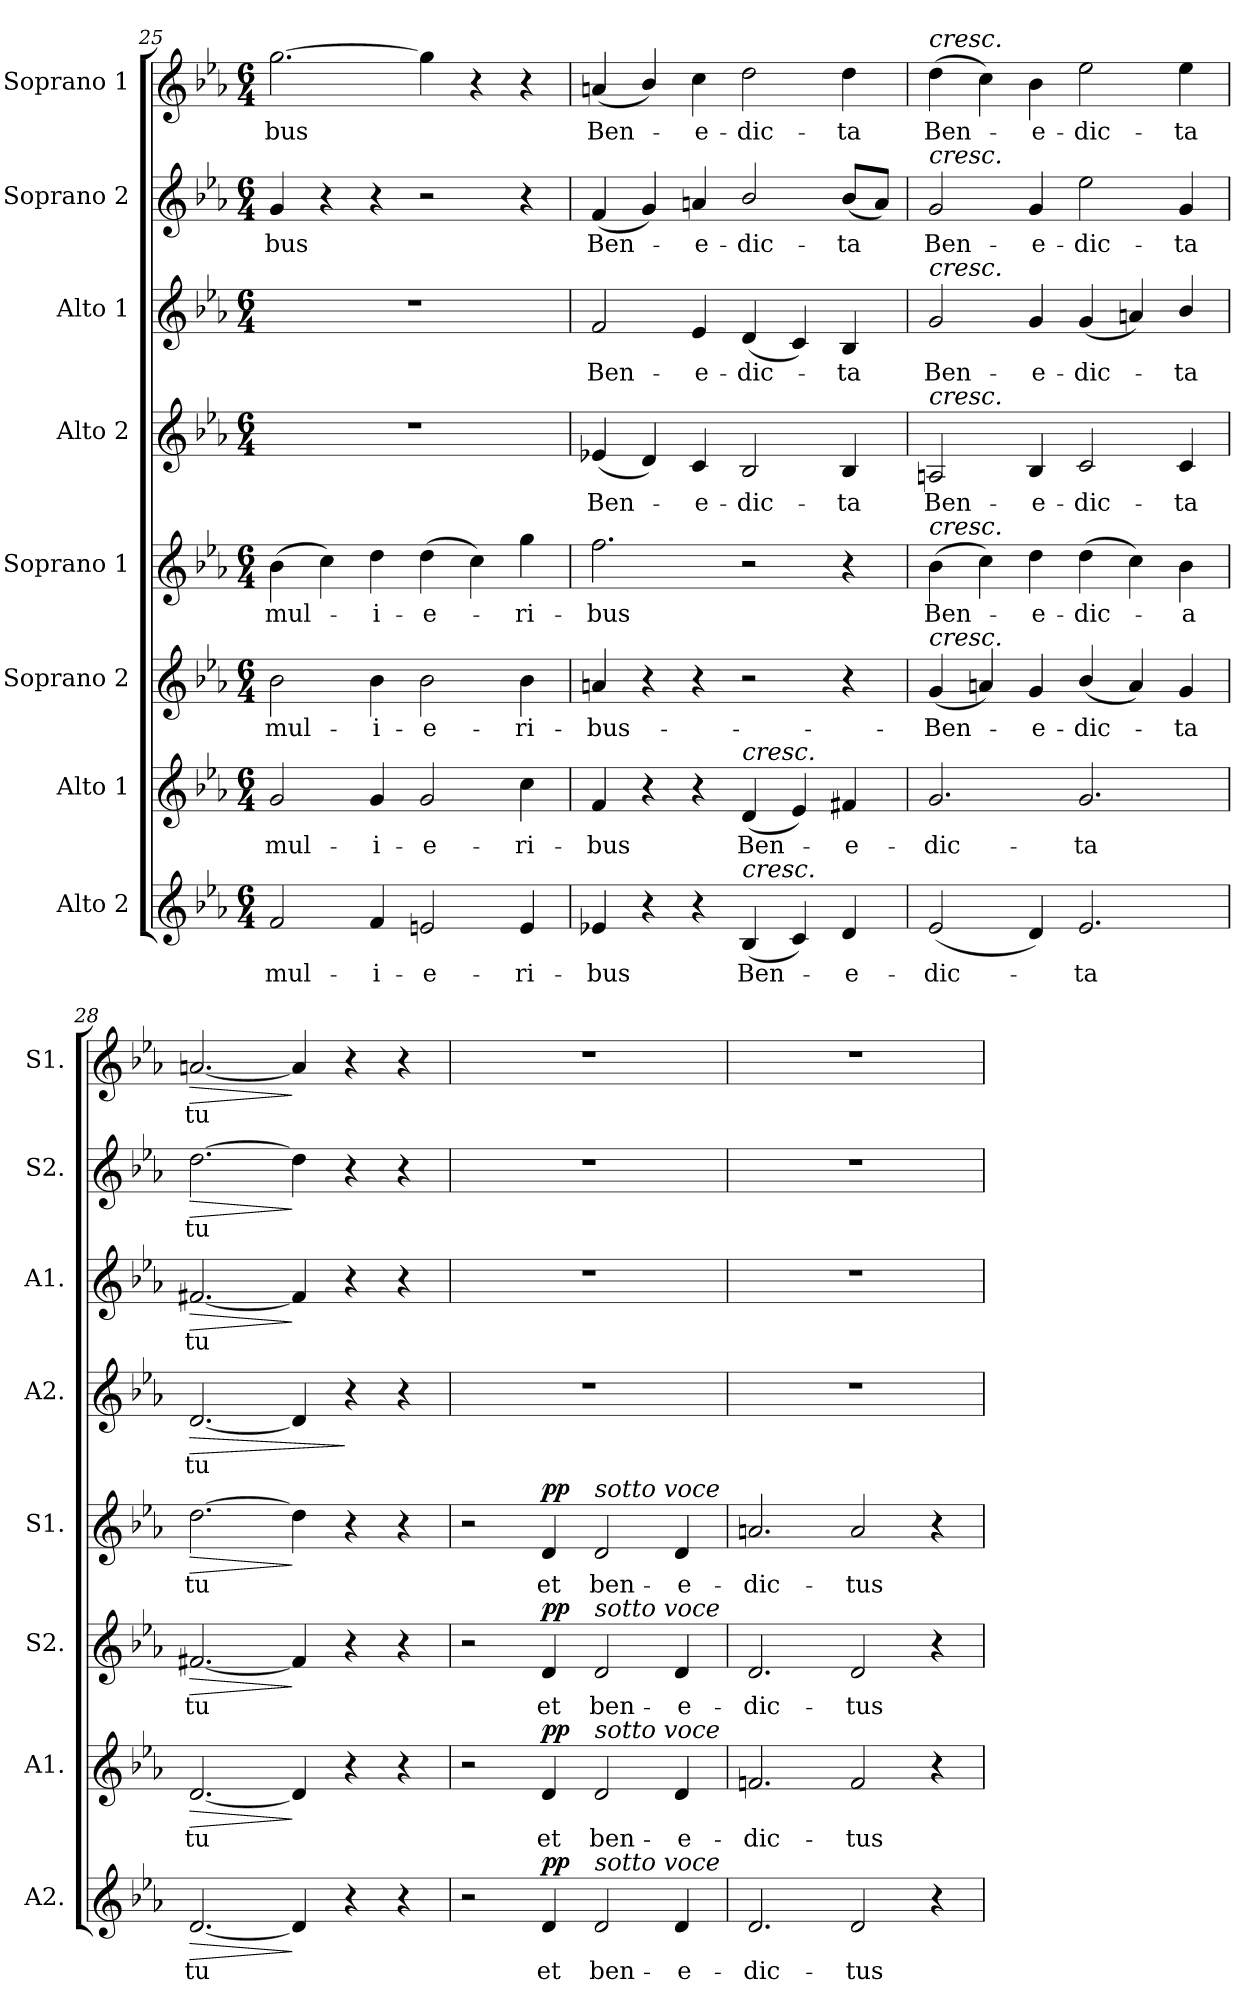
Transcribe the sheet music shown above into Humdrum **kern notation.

**kern	**text	**dynam	**kern	**text	**dynam	**kern	**text	**dynam	**kern	**text	**dynam	**kern	**text	**dynam	**kern	**text	**dynam	**kern	**text	**dynam	**kern	**text	**dynam
*part8	*part8	*part8	*part7	*part7	*part7	*part6	*part6	*part6	*part5	*part5	*part5	*part4	*part4	*part4	*part3	*part3	*part3	*part2	*part2	*part2	*part1	*part1	*part1
*staff8	*staff8	*staff8	*staff7	*staff7	*staff7	*staff6	*staff6	*staff6	*staff5	*staff5	*staff5	*staff4	*staff4	*staff4	*staff3	*staff3	*staff3	*staff2	*staff2	*staff2	*staff1	*staff1	*staff1
*I"Alto 2	*	*	*I"Alto 1	*	*	*I"Soprano 2	*	*	*I"Soprano 1	*	*	*I"Alto 2	*	*	*I"Alto 1	*	*	*I"Soprano 2	*	*	*I"Soprano 1	*	*
*I'A2.	*	*	*I'A1.	*	*	*I'S2.	*	*	*I'S1.	*	*	*I'A2.	*	*	*I'A1.	*	*	*I'S2.	*	*	*I'S1.	*	*
*clefG2	*	*	*clefG2	*	*	*clefG2	*	*	*clefG2	*	*	*clefG2	*	*	*clefG2	*	*	*clefG2	*	*	*clefG2	*	*
*k[b-e-a-]	*	*	*k[b-e-a-]	*	*	*k[b-e-a-]	*	*	*k[b-e-a-]	*	*	*k[b-e-a-]	*	*	*k[b-e-a-]	*	*	*k[b-e-a-]	*	*	*k[b-e-a-]	*	*
*E-:	*	*	*E-:	*	*	*E-:	*	*	*E-:	*	*	*E-:	*	*	*E-:	*	*	*E-:	*	*	*E-:	*	*
*M6/4	*	*	*M6/4	*	*	*M6/4	*	*	*M6/4	*	*	*M6/4	*	*	*M6/4	*	*	*M6/4	*	*	*M6/4	*	*
=25	=25	=25	=25	=25	=25	=25	=25	=25	=25	=25	=25	=25	=25	=25	=25	=25	=25	=25	=25	=25	=25	=25	=25
!	!LO:LY:b:color=#000000	!	!	!	!	!	!	!	!	!	!	!	!	!	!	!	!	!	!	!	!	!	!
!	!	!	!	!LO:LY:b:color=#000000	!	!	!	!	!	!	!	!	!	!	!	!	!	!	!	!	!	!	!
!	!	!	!	!	!	!	!LO:LY:b:color=#000000	!	!	!	!	!	!	!	!	!	!	!	!	!	!	!	!
!	!	!	!	!	!	!	!	!	!	!LO:LY:b:color=#000000	!	!LO:N:vis=1	!	!	!LO:N:vis=1	!	!	!	!	!	!	!	!
!	!	!	!	!	!	!	!	!	!	!	!	!	!	!	!	!	!	!	!LO:LY:b:color=#000000	!	!	!	!
!	!	!	!	!	!	!	!	!	!	!	!	!	!	!	!	!	!	!	!	!	!	!LO:LY:b:color=#000000	!
2fi/	mul-	.	2gi/	mul-	.	2b-i\	mul-	.	(4b-i\	-mul-	.	1.r	.	.	1.r	.	.	4gi/	-bus	.	[2.ggi\	-bus	.
.	.	.	.	.	.	.	.	.	4cci\)	.	.	.	.	.	.	.	.	4r	.	.	.	.	.
!	!LO:LY:b:color=#000000	!	!	!	!	!	!	!	!	!	!	!	!	!	!	!	!	!	!	!	!	!	!
!	!	!	!	!LO:LY:b:color=#000000	!	!	!	!	!	!	!	!	!	!	!	!	!	!	!	!	!	!	!
!	!	!	!	!	!	!	!LO:LY:b:color=#000000	!	!	!	!	!	!	!	!	!	!	!	!	!	!	!	!
!	!	!	!	!	!	!	!	!	!	!LO:LY:b:color=#000000	!	!	!	!	!	!	!	!	!	!	!	!	!
4fi/	-i-	.	4gi/	-i-	.	4b-i\	-i-	.	4ddi\	-i-	.	.	.	.	.	.	.	4r	.	.	.	.	.
!	!LO:LY:b:color=#000000	!	!	!	!	!	!	!	!	!	!	!	!	!	!	!	!	!	!	!	!	!	!
!	!	!	!	!LO:LY:b:color=#000000	!	!	!	!	!	!	!	!	!	!	!	!	!	!	!	!	!	!	!
!	!	!	!	!	!	!	!LO:LY:b:color=#000000	!	!	!	!	!	!	!	!	!	!	!	!	!	!	!	!
!	!	!	!	!	!	!	!	!	!	!LO:LY:b:color=#000000	!	!	!	!	!	!	!	!	!	!	!	!	!
2eni/	-e-	.	2gi/	-e-	.	2b-i\	-e-	.	(4ddi\	-e-	.	.	.	.	.	.	.	2r	.	.	4ggi\]	.	.
.	.	.	.	.	.	.	.	.	4cci\)	.	.	.	.	.	.	.	.	.	.	.	4r	.	.
!	!LO:LY:b:color=#000000	!	!	!	!	!	!	!	!	!	!	!	!	!	!	!	!	!	!	!	!	!	!
!	!	!	!	!LO:LY:b:color=#000000	!	!	!	!	!	!	!	!	!	!	!	!	!	!	!	!	!	!	!
!	!	!	!	!	!	!	!LO:LY:b:color=#000000	!	!	!	!	!	!	!	!	!	!	!	!	!	!	!	!
!	!	!	!	!	!	!	!	!	!	!LO:LY:b:color=#000000	!	!	!	!	!	!	!	!	!	!	!	!	!
4ei/	-ri-	.	4cci\	-ri-	.	4b-i\	-ri-	.	4ggi\	-ri-	.	.	.	.	.	.	.	4r	.	.	4r	.	.
=26	=26	=26	=26	=26	=26	=26	=26	=26	=26	=26	=26	=26	=26	=26	=26	=26	=26	=26	=26	=26	=26	=26	=26
!	!LO:LY:b:color=#000000	!	!	!	!	!	!	!	!	!	!	!	!	!	!	!	!	!	!	!	!	!	!
!	!	!	!	!LO:LY:b:color=#000000	!	!	!	!	!	!	!	!	!	!	!	!	!	!	!	!	!	!	!
!	!	!	!	!	!	!	!LO:LY:b:color=#000000	!	!	!	!	!	!	!	!	!	!	!	!	!	!	!	!
!	!	!	!	!	!	!	!	!	!	!LO:LY:b:color=#000000	!	!	!	!	!	!	!	!	!	!	!	!	!
!	!	!	!	!	!	!	!	!	!	!	!	!	!LO:LY:b:color=#000000	!	!	!	!	!	!	!	!	!	!
!	!	!	!	!	!	!	!	!	!	!	!	!	!	!	!	!LO:LY:b:color=#000000	!	!	!	!	!	!	!
!	!	!	!	!	!	!	!	!	!	!	!	!	!	!	!	!	!	!	!LO:LY:b:color=#000000	!	!	!	!
!	!	!	!	!	!	!	!	!	!	!	!	!	!	!	!	!	!	!	!	!	!	!LO:LY:b:color=#000000	!
4e-Xi/	-bus	.	4fi/	-bus	.	4ani/	-bus-	.	2.ffi\	-bus	.	(4e-Xi/	Ben-	.	2fi/	Ben-	.	(4fi/	Ben-	.	(4ani/	Ben-	.
4r	.	.	4r	.	.	4r	.	.	.	.	.	4di/)	.	.	.	.	.	4gi/)	.	.	4b-i/)	.	.
!	!	!	!	!	!	!	!	!	!	!	!	!	!LO:LY:b:color=#000000	!	!	!	!	!	!	!	!	!	!
!	!	!	!	!	!	!	!	!	!	!	!	!	!	!	!	!LO:LY:b:color=#000000	!	!	!	!	!	!	!
!	!	!	!	!	!	!	!	!	!	!	!	!	!	!	!	!	!	!	!LO:LY:b:color=#000000	!	!	!	!
!	!	!	!	!	!	!	!	!	!	!	!	!	!	!	!	!	!	!	!	!	!	!LO:LY:b:color=#000000	!
4r	.	.	4r	.	.	4r	.	.	.	.	.	4ci/	-e-	.	4e-i/	-e-	.	4ani/	-e-	.	4cci\	-e-	.
!	!LO:LY:b:color=#000000	!	!	!	!	!	!	!	!	!	!	!	!	!	!	!	!	!	!	!	!	!	!
!	!	!	!	!LO:LY:b:color=#000000	!	!	!	!	!	!	!	!	!	!	!	!	!	!	!	!	!	!	!
!	!	!	!	!	!	!	!	!	!	!	!	!	!LO:LY:b:color=#000000	!	!	!	!	!	!	!	!	!	!
!	!	!	!	!	!	!	!	!	!	!	!	!	!	!	!	!LO:LY:b:color=#000000	!	!	!	!	!	!	!
!	!	!	!	!	!	!	!	!	!	!	!	!	!	!	!	!	!	!	!LO:LY:b:color=#000000	!	!	!	!
!	!	!	!LO:TX:a:i:t=cresc.	!	!	!	!	!	!	!	!	!	!	!	!	!	!	!	!	!	!	!	!
!LO:TX:a:i:t=cresc.	!	!	!	!	!	!	!	!	!	!	!	!	!	!	!	!	!	!	!	!	!	!	!
!	!	!	!	!	!	!	!	!	!	!	!	!	!	!	!	!	!	!	!	!	!	!LO:LY:b:color=#000000	!
(4B-i/	Ben-	.	(4di/	Ben-	.	2r	.	.	2r	.	.	2B-i/	-dic-	.	(4di/	-dic-	.	2b-i/	-dic-	.	2ddi\	-dic-	.
4ci/)	.	.	4e-i/)	.	.	.	.	.	.	.	.	.	.	.	4ci/)	.	.	.	.	.	.	.	.
!	!LO:LY:b:color=#000000	!	!	!	!	!	!	!	!	!	!	!	!	!	!	!	!	!	!	!	!	!	!
!	!	!	!	!LO:LY:b:color=#000000	!	!	!	!	!	!	!	!	!	!	!	!	!	!	!	!	!	!	!
!	!	!	!	!	!	!	!	!	!	!	!	!	!LO:LY:b:color=#000000	!	!	!	!	!	!	!	!	!	!
!	!	!	!	!	!	!	!	!	!	!	!	!	!	!	!	!LO:LY:b:color=#000000	!	!	!	!	!	!	!
!	!	!	!	!	!	!	!	!	!	!	!	!	!	!	!	!	!	!	!LO:LY:b:color=#000000	!	!	!	!
!	!	!	!	!	!	!	!	!	!	!	!	!	!	!	!	!	!	!	!	!	!	!LO:LY:b:color=#000000	!
4di/	-e-	.	4f#Xi/	-e-	.	4r	.	.	4r	.	.	4B-i/	-ta	.	4B-i/	-ta	.	(8b-i/L	-ta	.	4ddi\	-ta	.
.	.	.	.	.	.	.	.	.	.	.	.	.	.	.	.	.	.	8ai/J)	.	.	.	.	.
=27	=27	=27	=27	=27	=27	=27	=27	=27	=27	=27	=27	=27	=27	=27	=27	=27	=27	=27	=27	=27	=27	=27	=27
!	!LO:LY:b:color=#000000	!	!	!	!	!	!	!	!	!	!	!	!	!	!	!	!	!	!	!	!	!	!
!	!	!	!	!LO:LY:b:color=#000000	!	!	!	!	!	!	!	!	!	!	!	!	!	!	!	!	!	!	!
!	!	!	!	!	!	!	!LO:LY:b:color=#000000	!	!	!	!	!	!	!	!	!	!	!	!	!	!	!	!
!	!	!	!	!	!	!	!	!	!	!LO:LY:b:color=#000000	!	!	!	!	!	!	!	!	!	!	!	!	!
!	!	!	!	!	!	!	!	!	!	!	!	!	!LO:LY:b:color=#000000	!	!	!	!	!	!	!	!	!	!
!	!	!	!	!	!	!	!	!	!	!	!	!	!	!	!	!LO:LY:b:color=#000000	!	!	!	!	!	!	!
!	!	!	!	!	!	!	!	!	!	!	!	!	!	!	!	!	!	!	!LO:LY:b:color=#000000	!	!	!	!
!	!	!	!	!	!	!	!	!	!	!	!	!	!	!	!	!	!	!	!	!	!LO:TX:a:i:t=cresc.	!	!
!	!	!	!	!	!	!	!	!	!	!	!	!	!	!	!	!	!	!LO:TX:a:i:t=cresc.	!	!	!	!	!
!	!	!	!	!	!	!	!	!	!	!	!	!	!	!	!LO:TX:a:i:t=cresc.	!	!	!	!	!	!	!	!
!	!	!	!	!	!	!	!	!	!	!	!	!LO:TX:a:i:t=cresc.	!	!	!	!	!	!	!	!	!	!	!
!	!	!	!	!	!	!	!	!	!LO:TX:a:i:t=cresc.	!	!	!	!	!	!	!	!	!	!	!	!	!	!
!	!	!	!	!	!	!LO:TX:a:i:t=cresc.	!	!	!	!	!	!	!	!	!	!	!	!	!	!	!	!	!
!	!	!	!	!	!	!	!	!	!	!	!	!	!	!	!	!	!	!	!	!	!	!LO:LY:b:color=#000000	!
(2e-i/	-dic-	.	2.gi/	-dic-	.	(4gi/	-Ben-	.	(4b-i\	Ben-	.	2Ani/	Ben-	.	2gi/	Ben-	.	2gi/	Ben-	.	(4ddi\	Ben-	.
.	.	.	.	.	.	4ani/)	.	.	4cci\)	.	.	.	.	.	.	.	.	.	.	.	4cci\)	.	.
!	!	!	!	!	!	!	!LO:LY:b:color=#000000	!	!	!	!	!	!	!	!	!	!	!	!	!	!	!	!
!	!	!	!	!	!	!	!	!	!	!LO:LY:b:color=#000000	!	!	!	!	!	!	!	!	!	!	!	!	!
!	!	!	!	!	!	!	!	!	!	!	!	!	!LO:LY:b:color=#000000	!	!	!	!	!	!	!	!	!	!
!	!	!	!	!	!	!	!	!	!	!	!	!	!	!	!	!LO:LY:b:color=#000000	!	!	!	!	!	!	!
!	!	!	!	!	!	!	!	!	!	!	!	!	!	!	!	!	!	!	!LO:LY:b:color=#000000	!	!	!	!
!	!	!	!	!	!	!	!	!	!	!	!	!	!	!	!	!	!	!	!	!	!	!LO:LY:b:color=#000000	!
4di/)	.	.	.	.	.	4gi/	-e-	.	4ddi\	-e-	.	4B-i/	-e-	.	4gi/	-e-	.	4gi/	-e-	.	4b-i\	-e-	.
!	!LO:LY:b:color=#000000	!	!	!	!	!	!	!	!	!	!	!	!	!	!	!	!	!	!	!	!	!	!
!	!	!	!	!LO:LY:b:color=#000000	!	!	!	!	!	!	!	!	!	!	!	!	!	!	!	!	!	!	!
!	!	!	!	!	!	!	!LO:LY:b:color=#000000	!	!	!	!	!	!	!	!	!	!	!	!	!	!	!	!
!	!	!	!	!	!	!	!	!	!	!LO:LY:b:color=#000000	!	!	!	!	!	!	!	!	!	!	!	!	!
!	!	!	!	!	!	!	!	!	!	!	!	!	!LO:LY:b:color=#000000	!	!	!	!	!	!	!	!	!	!
!	!	!	!	!	!	!	!	!	!	!	!	!	!	!	!	!LO:LY:b:color=#000000	!	!	!	!	!	!	!
!	!	!	!	!	!	!	!	!	!	!	!	!	!	!	!	!	!	!	!LO:LY:b:color=#000000	!	!	!	!
!	!	!	!	!	!	!	!	!	!	!	!	!	!	!	!	!	!	!	!	!	!	!LO:LY:b:color=#000000	!
2.e-i/	-ta	.	2.gi/	-ta	.	(4b-i/	-dic-	.	(4ddi\	-dic-	.	2ci/	-dic-	.	(4gi/	-dic-	.	2ee-i\	-dic-	.	2ee-i\	-dic-	.
.	.	.	.	.	.	4ai/)	.	.	4cci\)	.	.	.	.	.	4ani/)	.	.	.	.	.	.	.	.
!	!	!	!	!	!	!	!LO:LY:b:color=#000000	!	!	!	!	!	!	!	!	!	!	!	!	!	!	!	!
!	!	!	!	!	!	!	!	!	!	!LO:LY:b:color=#000000	!	!	!	!	!	!	!	!	!	!	!	!	!
!	!	!	!	!	!	!	!	!	!	!	!	!	!LO:LY:b:color=#000000	!	!	!	!	!	!	!	!	!	!
!	!	!	!	!	!	!	!	!	!	!	!	!	!	!	!	!LO:LY:b:color=#000000	!	!	!	!	!	!	!
!	!	!	!	!	!	!	!	!	!	!	!	!	!	!	!	!	!	!	!LO:LY:b:color=#000000	!	!	!	!
!	!	!	!	!	!	!	!	!	!	!	!	!	!	!	!	!	!	!	!	!	!	!LO:LY:b:color=#000000	!
.	.	.	.	.	.	4gi/	-ta	.	4b-i\	-a	.	4ci/	-ta	.	4b-i/	-ta	.	4gi/	-ta	.	4ee-i\	-ta	.
=28	=28	=28	=28	=28	=28	=28	=28	=28	=28	=28	=28	=28	=28	=28	=28	=28	=28	=28	=28	=28	=28	=28	=28
!	!LO:LY:b:color=#000000	!LO:HP:b	!	!	!	!	!	!	!	!	!	!	!	!	!	!	!	!	!	!	!	!	!
!	!	!	!	!LO:LY:b:color=#000000	!LO:HP:b	!	!	!	!	!	!	!	!	!	!	!	!	!	!	!	!	!	!
!	!	!	!	!	!	!	!LO:LY:b:color=#000000	!LO:HP:b	!	!	!	!	!	!	!	!	!	!	!	!	!	!	!
!	!	!	!	!	!	!	!	!	!	!LO:LY:b:color=#000000	!LO:HP:b	!	!	!	!	!	!	!	!	!	!	!	!
!	!	!	!	!	!	!	!	!	!	!	!	!	!LO:LY:b:color=#000000	!LO:HP:b	!	!	!	!	!	!	!	!	!
!	!	!	!	!	!	!	!	!	!	!	!	!	!	!	!	!LO:LY:b:color=#000000	!LO:HP:b	!	!	!	!	!	!
!	!	!	!	!	!	!	!	!	!	!	!	!	!	!	!	!	!	!	!LO:LY:b:color=#000000	!LO:HP:b	!	!	!
!	!	!	!	!	!	!	!	!	!	!	!	!	!	!	!	!	!	!	!	!	!	!LO:LY:b:color=#000000	!LO:HP:b
[2.di/	tu	>	[2.di/	tu	>	[2.f#Xi/	tu	>	[2.ddi\	tu	>	[2.di/	tu	>	[2.f#Xi/	tu	>	[2.ddi\	tu	>	[2.ani/	tu	>
4di/]	.	]	4di/]	.	]	4f#i/]	.	]	4ddi\]	.	]	4di/]	.	.	4f#i/]	.	]	4ddi\]	.	]	4ai/]	.	]
4r	.	.	4r	.	.	4r	.	.	4r	.	.	4r	.	]	4r	.	.	4r	.	.	4r	.	.
4r	.	.	4r	.	.	4r	.	.	4r	.	.	4r	.	.	4r	.	.	4r	.	.	4r	.	.
!!LO:PB:g=z
=29	=29	=29	=29	=29	=29	=29	=29	=29	=29	=29	=29	=29	=29	=29	=29	=29	=29	=29	=29	=29	=29	=29	=29
!	!	!	!	!	!	!	!	!	!	!	!	!LO:N:vis=1	!	!	!LO:N:vis=1	!	!	!LO:N:vis=1	!	!	!LO:N:vis=1	!	!
2r	.	.	2r	.	.	2r	.	.	2r	.	.	1.r	.	.	1.r	.	.	1.r	.	.	1.r	.	.
!	!LO:LY:b:color=#000000	!	!	!	!	!	!	!	!	!	!	!	!	!	!	!	!	!	!	!	!	!	!
!	!	!	!	!LO:LY:b:color=#000000	!	!	!	!	!	!	!	!	!	!	!	!	!	!	!	!	!	!	!
!	!	!	!	!	!	!	!LO:LY:b:color=#000000	!	!	!	!	!	!	!	!	!	!	!	!	!	!	!	!
!	!	!	!	!	!	!	!	!	!	!LO:LY:b:color=#000000	!	!	!	!	!	!	!	!	!	!	!	!	!
4di/	et	pp	4di/	et	pp	4di/	et	pp	4di/	et	pp	.	.	.	.	.	.	.	.	.	.	.	.
!	!LO:LY:b:color=#000000	!	!	!	!	!	!	!	!	!	!	!	!	!	!	!	!	!	!	!	!	!	!
!	!	!	!	!LO:LY:b:color=#000000	!	!	!	!	!	!	!	!	!	!	!	!	!	!	!	!	!	!	!
!	!	!	!	!	!	!	!LO:LY:b:color=#000000	!	!	!	!	!	!	!	!	!	!	!	!	!	!	!	!
!	!	!	!	!	!	!	!	!	!LO:TX:a:i:t=sotto voce	!	!	!	!	!	!	!	!	!	!	!	!	!	!
!	!	!	!	!	!	!LO:TX:a:i:t=sotto voce	!	!	!	!	!	!	!	!	!	!	!	!	!	!	!	!	!
!	!	!	!LO:TX:a:i:t=sotto voce	!	!	!	!	!	!	!	!	!	!	!	!	!	!	!	!	!	!	!	!
!LO:TX:a:i:t=sotto voce	!	!	!	!	!	!	!	!	!	!	!	!	!	!	!	!	!	!	!	!	!	!	!
!	!	!	!	!	!	!	!	!	!	!LO:LY:b:color=#000000	!	!	!	!	!	!	!	!	!	!	!	!	!
2di/	ben-	.	2di/	ben-	.	2di/	ben-	.	2di/	ben-	.	.	.	.	.	.	.	.	.	.	.	.	.
!	!LO:LY:b:color=#000000	!	!	!	!	!	!	!	!	!	!	!	!	!	!	!	!	!	!	!	!	!	!
!	!	!	!	!LO:LY:b:color=#000000	!	!	!	!	!	!	!	!	!	!	!	!	!	!	!	!	!	!	!
!	!	!	!	!	!	!	!LO:LY:b:color=#000000	!	!	!	!	!	!	!	!	!	!	!	!	!	!	!	!
!	!	!	!	!	!	!	!	!	!	!LO:LY:b:color=#000000	!	!	!	!	!	!	!	!	!	!	!	!	!
4di/	-e-	.	4di/	-e-	.	4di/	-e-	.	4di/	-e-	.	.	.	.	.	.	.	.	.	.	.	.	.
=30	=30	=30	=30	=30	=30	=30	=30	=30	=30	=30	=30	=30	=30	=30	=30	=30	=30	=30	=30	=30	=30	=30	=30
!	!LO:LY:b:color=#000000	!	!	!	!	!	!	!	!	!	!	!	!	!	!	!	!	!	!	!	!	!	!
!	!	!	!	!LO:LY:b:color=#000000	!	!	!	!	!	!	!	!	!	!	!	!	!	!	!	!	!	!	!
!	!	!	!	!	!	!	!LO:LY:b:color=#000000	!	!	!	!	!	!	!	!	!	!	!	!	!	!	!	!
!	!	!	!	!	!	!	!	!	!	!LO:LY:b:color=#000000	!	!LO:N:vis=1	!	!	!LO:N:vis=1	!	!	!LO:N:vis=1	!	!	!LO:N:vis=1	!	!
2.di/	-dic-	.	2.fni/	-dic-	.	2.di/	-dic-	.	2.ani/	-dic-	.	1.r	.	.	1.r	.	.	1.r	.	.	1.r	.	.
!	!LO:LY:b:color=#000000	!	!	!	!	!	!	!	!	!	!	!	!	!	!	!	!	!	!	!	!	!	!
!	!	!	!	!LO:LY:b:color=#000000	!	!	!	!	!	!	!	!	!	!	!	!	!	!	!	!	!	!	!
!	!	!	!	!	!	!	!LO:LY:b:color=#000000	!	!	!	!	!	!	!	!	!	!	!	!	!	!	!	!
!	!	!	!	!	!	!	!	!	!	!LO:LY:b:color=#000000	!	!	!	!	!	!	!	!	!	!	!	!	!
2di/	-tus	.	2fi/	-tus	.	2di/	-tus	.	2ai/	-tus	.	.	.	.	.	.	.	.	.	.	.	.	.
4r	.	.	4r	.	.	4r	.	.	4r	.	.	.	.	.	.	.	.	.	.	.	.	.	.
=	=	=	=	=	=	=	=	=	=	=	=	=	=	=	=	=	=	=	=	=	=	=	=
*-	*-	*-	*-	*-	*-	*-	*-	*-	*-	*-	*-	*-	*-	*-	*-	*-	*-	*-	*-	*-	*-	*-	*-
